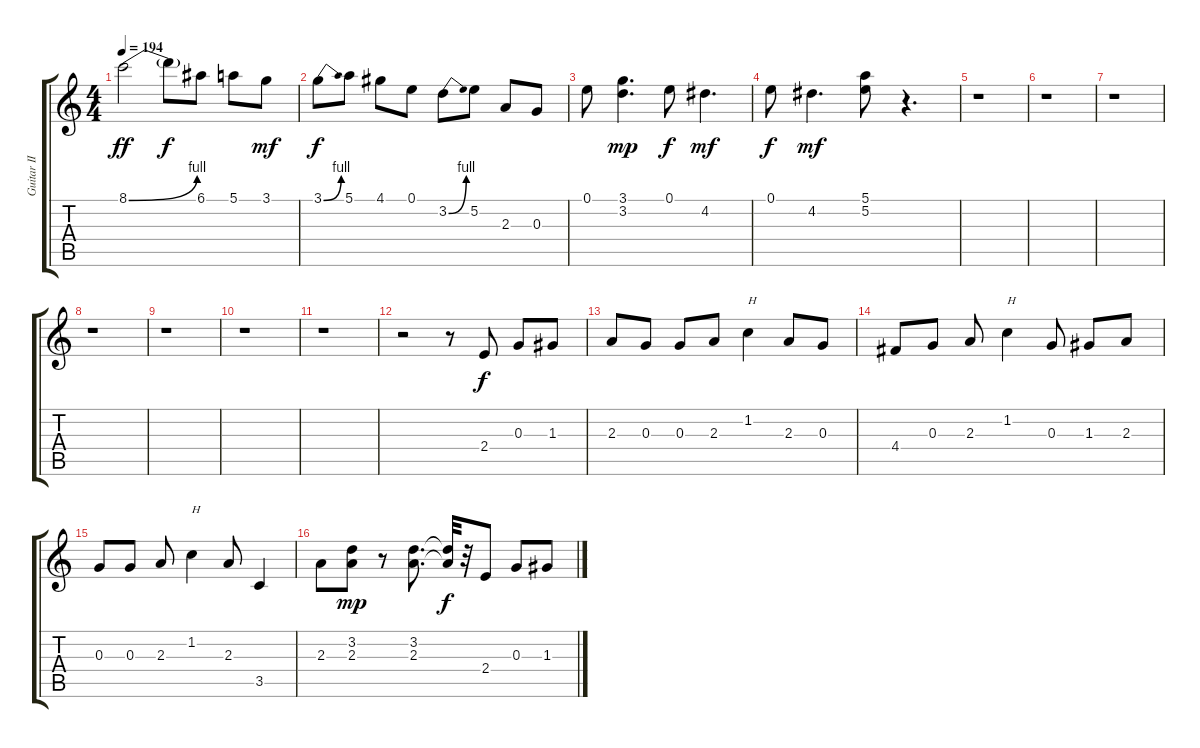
\track ("Guitar II" "Guitar II") {instrument overdrivenguitar}
\staff {score tabs}
\tuning (E4 B3 G3 D3 A2 E2) {hide}
\ts (4 4)
\tempo 194
\clef g2
\ks c
8.1{be (bend 0 0 60 4)}.2{dy ff} 8.1{t}.8{dy f} 6.1.8 5.1.8 3.1.8{dy mf} |
3.1{be (bend 0 0 60 4)}.8{dy f} 5.1.8 4.1.8 0.1.8 3.2{be (bend 0 0 60 4)}.8 5.2.8 2.3.8 0.3.8 |
0.1.8 (3.1 3.2).4{d dy mp} 0.1.8{dy f} 4.2.4{d dy mf} |
0.1.8{dy f} 4.2.4{d dy mf} (5.1 5.2).8 r.4{d} |
r.1 |
r.1 |
r.1 |
r.1 |
r.1 |
r.1 |
r.1 |
r.2 r.8 2.4.8{dy f} 0.3.8 1.3.8 |
2.3.8 0.3.8 0.3.8 2.3.8 1.2.4{txt "H"} 2.3.8 0.3.8 |
4.4.8 0.3.8 2.3.8 1.2.4{txt "H"} 0.3.8 1.3.8 2.3.8 |
0.3.8 0.3.8 2.3.8 1.2.4{txt "H"} 2.3.8 3.5.4 |
2.3.8 (3.2 2.3).8{dy mp} r.8 (3.2 2.3).8{d} (3.2{t} 2.3{t}).32{dy f} r.32 2.4.8 0.3.8 1.3.8
